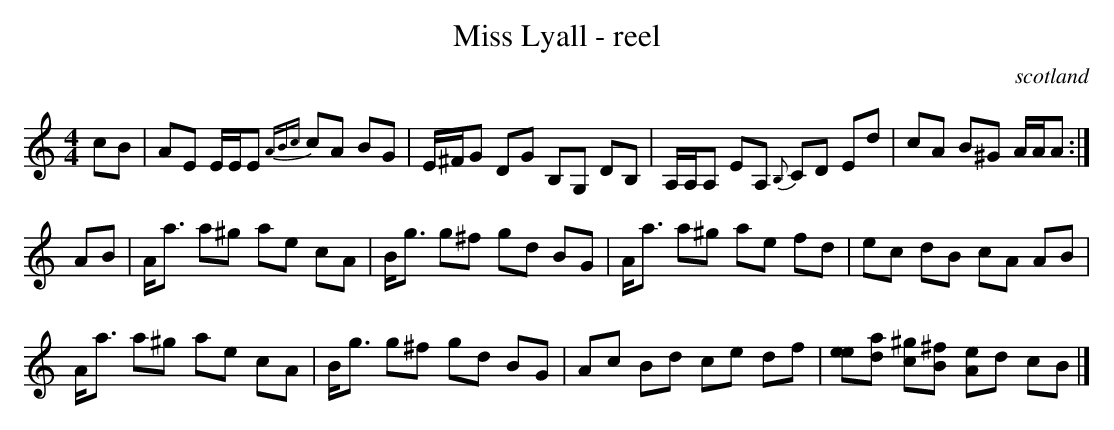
X:1
T:Miss Lyall - reel
O:scotland
M:4/4
K:Am
cB|\
AE E/E/E {ABc}cA BG|E/^F/G DG B,G, DB,|\
A,/A,/A, EA, {B,}CD Ed|cA B^G A/A/A :|
AB|\
A<a a^g ae cA|B<g g^f gd BG|\
A<a a^g ae fd|ec dB cA AB|
A<a a^g ae cA|B<g g^f gd BG|\
Ac Bd ce df|[ee][ad] [^gc][^fB] [eA]d cB|]
